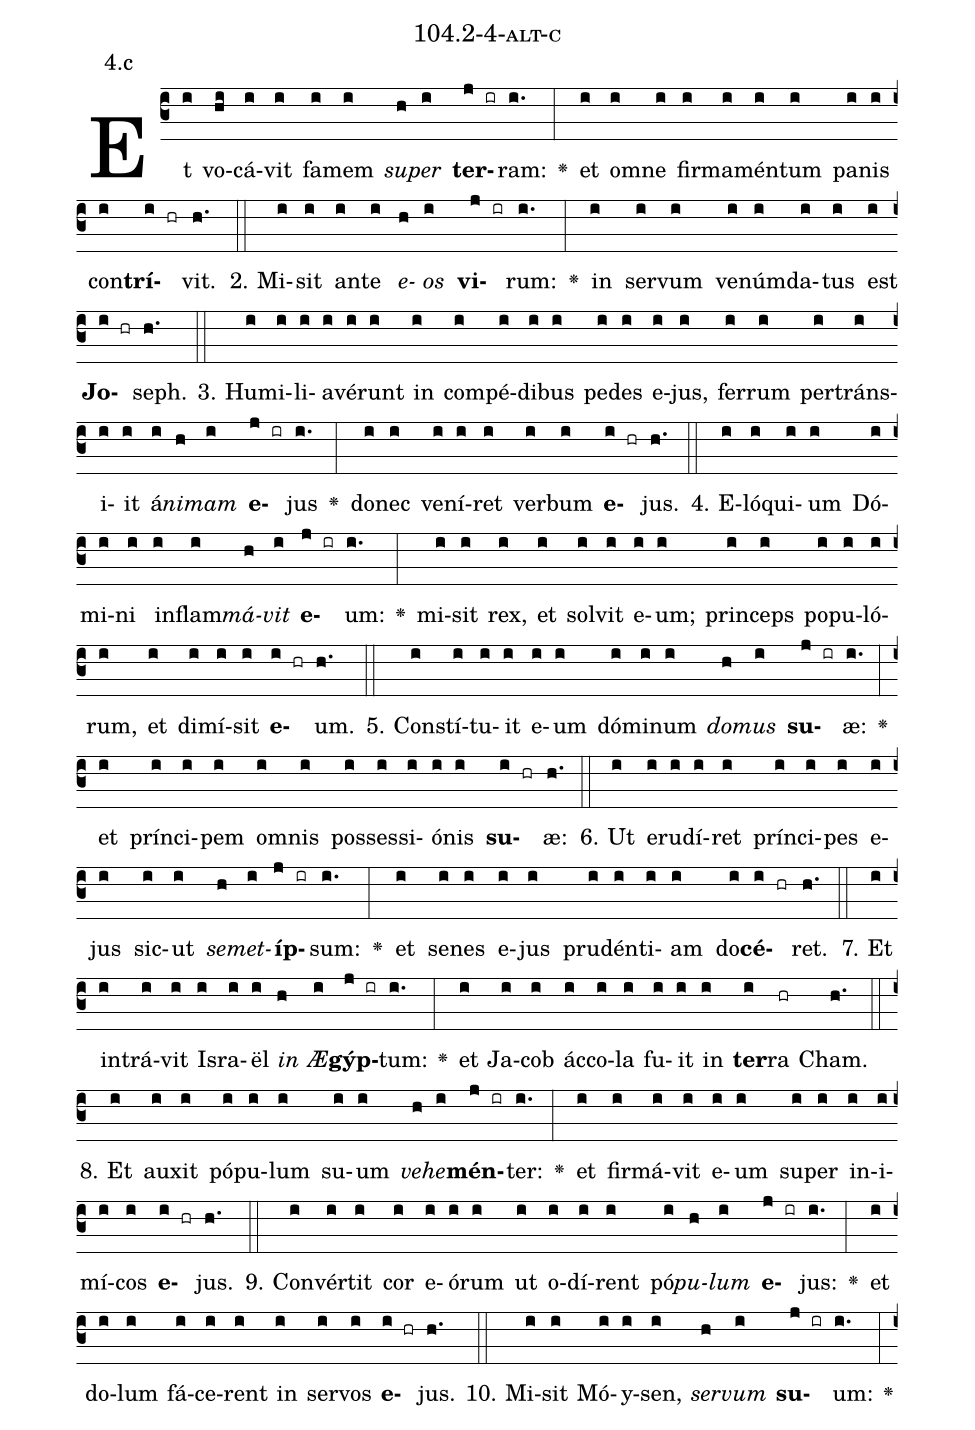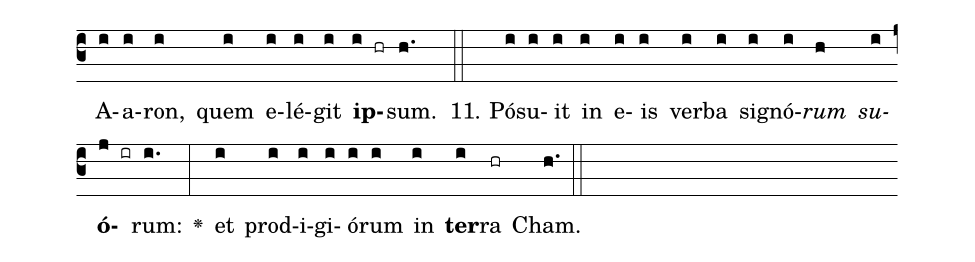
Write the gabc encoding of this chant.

name: 104.2-4-alt-c;
annotation: 4.c;
%%
(c3)Et(i) vo(hi)cá(i)vit(i) fa(i)mem(i) <i>su</i>(h)<i>per</i>(i) <b>ter</b>(j ir)ram:(i.) <v>\greheightstar</v>(:) et(i) om(i)ne(i) fir(i)ma(i)mén(i)tum(i) pa(i)nis(i) con(i)<b>trí</b>(i hr)vit.(h.) (::)
2. Mi(i)sit(i) an(i)te(i) <i>e</i>(h)<i>os</i>(i) <b>vi</b>(j ir)rum:(i.) <v>\greheightstar</v>(:) in(i) ser(i)vum(i) ve(i)núm(i)da(i)tus(i) est(i) <b>Jo</b>(i hr)seph.(h.) (::)
3. Hu(i)mi(i)li(i)a(i)vé(i)runt(i) in(i) com(i)pé(i)di(i)bus(i) pe(i)des(i) e(i)jus,(i) fer(i)rum(i) per(i)tráns(i)i(i)it(i) á(i)<i>ni</i>(h)<i>mam</i>(i) <b>e</b>(j ir)jus(i.) <v>\greheightstar</v>(:) do(i)nec(i) ve(i)ní(i)ret(i) ver(i)bum(i) <b>e</b>(i hr)jus.(h.) (::)
4. E(i)ló(i)qui(i)um(i) Dó(i)mi(i)ni(i) in(i)flam(i)<i>má</i>(h)<i>vit</i>(i) <b>e</b>(j ir)um:(i.) <v>\greheightstar</v>(:) mi(i)sit(i) rex,(i) et(i) sol(i)vit(i) e(i)um;(i) prin(i)ceps(i) po(i)pu(i)ló(i)rum,(i) et(i) di(i)mí(i)sit(i) <b>e</b>(i hr)um.(h.) (::)
5. Con(i)stí(i)tu(i)it(i) e(i)um(i) dó(i)mi(i)num(i) <i>do</i>(h)<i>mus</i>(i) <b>su</b>(j ir)æ:(i.) <v>\greheightstar</v>(:) et(i) prín(i)ci(i)pem(i) om(i)nis(i) pos(i)ses(i)si(i)ó(i)nis(i) <b>su</b>(i hr)æ:(h.) (::)
6. Ut(i) e(i)ru(i)dí(i)ret(i) prín(i)ci(i)pes(i) e(i)jus(i) sic(i)ut(i) <i>se</i>(h)<i>met</i>(i)<b>íp</b>(j ir)sum:(i.) <v>\greheightstar</v>(:) et(i) se(i)nes(i) e(i)jus(i) pru(i)dén(i)ti(i)am(i) do(i)<b>cé</b>(i hr)ret.(h.) (::)
7. Et(i) in(i)trá(i)vit(i) Is(i)ra(i)ël(i) <i>in</i>(h) <i>Æ</i>(i)<b>gýp</b>(j ir)tum:(i.) <v>\greheightstar</v>(:) et(i) Ja(i)cob(i) ác(i)co(i)la(i) fu(i)it(i) in(i) <b>ter</b>(i)ra(hr) Cham.(h.) (::)
8. Et(i) au(i)xit(i) pó(i)pu(i)lum(i) su(i)um(i) <i>ve</i>(h)<i>he</i>(i)<b>mén</b>(j ir)ter:(i.) <v>\greheightstar</v>(:) et(i) fir(i)má(i)vit(i) e(i)um(i) su(i)per(i) in(i)i(i)mí(i)cos(i) <b>e</b>(i hr)jus.(h.) (::)
9. Con(i)vér(i)tit(i) cor(i) e(i)ó(i)rum(i) ut(i) o(i)dí(i)rent(i) pó(i)<i>pu</i>(h)<i>lum</i>(i) <b>e</b>(j ir)jus:(i.) <v>\greheightstar</v>(:) et(i) do(i)lum(i) fá(i)ce(i)rent(i) in(i) ser(i)vos(i) <b>e</b>(i hr)jus.(h.) (::)
10. Mi(i)sit(i) Mó(i)y(i)sen,(i) <i>ser</i>(h)<i>vum</i>(i) <b>su</b>(j ir)um:(i.) <v>\greheightstar</v>(:) A(i)a(i)ron,(i) quem(i) e(i)lé(i)git(i) <b>ip</b>(i hr)sum.(h.) (::)
11. Pó(i)su(i)it(i) in(i) e(i)is(i) ver(i)ba(i) si(i)gnó(i)<i>rum</i>(h) <i>su</i>(i)<b>ó</b>(j ir)rum:(i.) <v>\greheightstar</v>(:) et(i) prod(i)i(i)gi(i)ó(i)rum(i) in(i) <b>ter</b>(i)ra(hr) Cham.(h.) (::)
